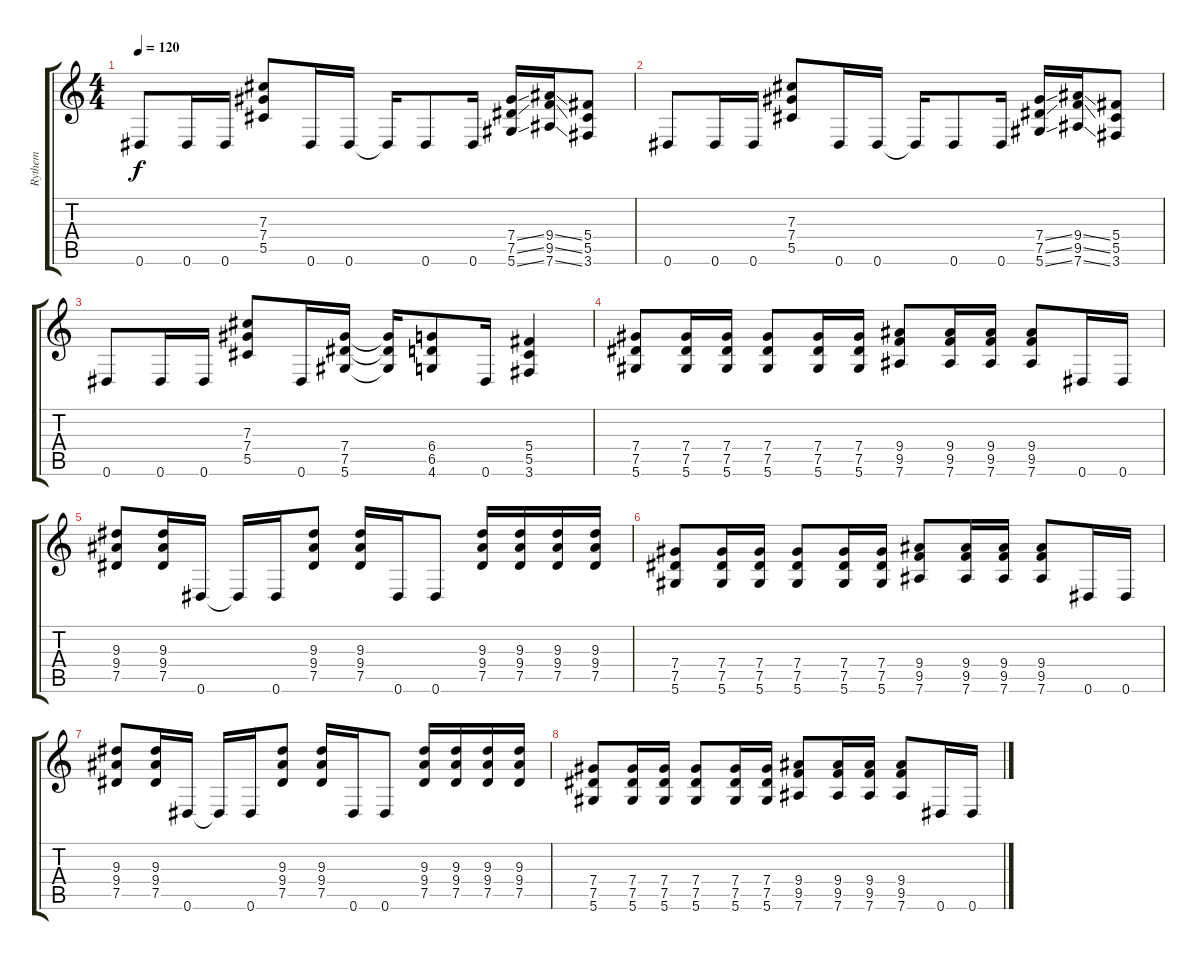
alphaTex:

\track ("Rythem" "Rythem") {instrument overdrivenguitar}
\staff {score tabs}
\tuning (Eb4 Bb3 Gb3 Db3 Ab2 Eb2) {hide}
\ts (4 4)
\tempo 120
\clef g2
\ks c
0.6.8{dy f} 0.6.16 0.6.16 (7.3 7.4 5.5).8 0.6.16 0.6.16 0.6{t}.16 0.6.8 0.6.16 (7.4{ss} 7.5{ss} 5.6{ss}).16 (9.4{ss} 9.5{ss} 7.6{ss}).16 (5.4 5.5 3.6).8 |
0.6.8 0.6.16 0.6.16 (7.3 7.4 5.5).8 0.6.16 0.6.16 0.6{t}.16 0.6.8 0.6.16 (7.4{ss} 7.5{ss} 5.6{ss}).16 (9.4{ss} 9.5{ss} 7.6{ss}).16 (5.4 5.5 3.6).8 |
0.6.8 0.6.16 0.6.16 (7.3 7.4 5.5).8 0.6.16 (7.4 7.5 5.6).16 (7.4{t} 7.5{t} 5.6{t}).16 (6.4 6.5 4.6).8 0.6.16 (5.4 5.5 3.6).4 |
(7.4 7.5 5.6).8 (7.4 7.5 5.6).16 (7.4 7.5 5.6).16 (7.4 7.5 5.6).8 (7.4 7.5 5.6).16 (7.4 7.5 5.6).16 (9.4 9.5 7.6).8 (9.4 9.5 7.6).16 (9.4 9.5 7.6).16 (9.4 9.5 7.6).8 0.6.16 0.6.16 |
(9.3 9.4 7.5).8 (9.3 9.4 7.5).16 0.6.16 0.6{t}.16 0.6.16 (9.3 9.4 7.5).8 (9.3 9.4 7.5).16 0.6.16 0.6.8 (9.3 9.4 7.5).16 (9.3 9.4 7.5).16 (9.3 9.4 7.5).16 (9.3 9.4 7.5).16 |
(7.4 7.5 5.6).8 (7.4 7.5 5.6).16 (7.4 7.5 5.6).16 (7.4 7.5 5.6).8 (7.4 7.5 5.6).16 (7.4 7.5 5.6).16 (9.4 9.5 7.6).8 (9.4 9.5 7.6).16 (9.4 9.5 7.6).16 (9.4 9.5 7.6).8 0.6.16 0.6.16 |
(9.3 9.4 7.5).8 (9.3 9.4 7.5).16 0.6.16 0.6{t}.16 0.6.16 (9.3 9.4 7.5).8 (9.3 9.4 7.5).16 0.6.16 0.6.8 (9.3 9.4 7.5).16 (9.3 9.4 7.5).16 (9.3 9.4 7.5).16 (9.3 9.4 7.5).16 |
(7.4 7.5 5.6).8 (7.4 7.5 5.6).16 (7.4 7.5 5.6).16 (7.4 7.5 5.6).8 (7.4 7.5 5.6).16 (7.4 7.5 5.6).16 (9.4 9.5 7.6).8 (9.4 9.5 7.6).16 (9.4 9.5 7.6).16 (9.4 9.5 7.6).8 0.6.16 0.6.16
